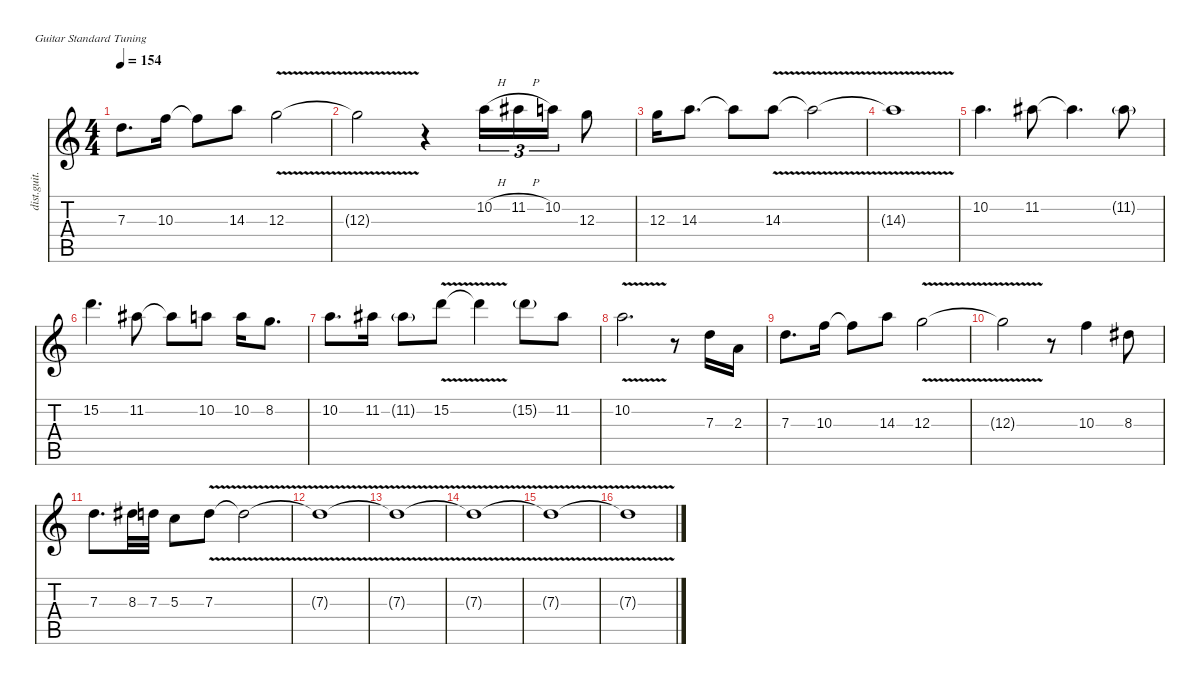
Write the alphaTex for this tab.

\defaultSystemsLayout 4
\hideDynamics
\bracketExtendMode nobrackets
\otherSystemsTrackNameOrientation horizontal
\track ("Lead Guitar" "dist.guit.") {instrument distortionguitar}
\staff {score tabs}
\tuning (E4 B3 G3 D3 A2 E2)
\ts (4 4)
\tempo 154
\clef g2
\ks c
7.3.8{d dy f beam Down} 10.3.16{beam Down} 10.3{t}.8{beam Down} 14.3.8{beam Down} 12.3{v}.2{beam Down} |
12.3{v t}.2{beam Down} r.4{beam Down} 10.2{h}.16{tu (3 2) beam Down} 11.2{h acc #}.16{tu (3 2) beam Down} 10.2.16{tu (3 2) beam Down} 12.3.8{beam Down} |
12.3.16{beam Down} 14.3.8{d beam Down} 14.3{t}.8{beam Down} 14.3{v}.8{beam Down} 14.3{v t}.2{beam Down} |
14.3{v t}.1{beam Down} |
10.2.4{d beam Down} 11.2{acc #}.8{beam Down} 11.2{t acc #}.4{d beam Down} 11.2{g acc #}.8{dy mf beam Down} |
15.2.4{d dy f beam Down} 11.2{acc #}.8{beam Down} 11.2{t acc #}.8{beam Down} 10.2.8{beam Down} 10.2.16{beam Down} 8.2.8{d beam Down} |
10.2.8{d beam Down} 11.2{acc #}.16{beam Down} 11.2{g acc #}.8{dy mf beam Down} 15.2{v}.8{dy f beam Down} 15.2{v t}.4{beam Down} 15.2{g}.8{dy mf beam Down} 11.2{acc #}.8{dy f beam Down} |
10.2{v}.2{d beam Down} r.8{beam Down} 7.3.16{beam Down} 2.3.16{beam Down} |
7.3.8{d beam Down} 10.3.16{beam Down} 10.3{t}.8{beam Down} 14.3.8{beam Down} 12.3{v}.2{beam Down} |
12.3{v t}.2{beam Down} r.8{beam Down} 10.3.4{beam Down} 8.3{acc #}.8{beam Down} |
7.3.8{d beam Down} 8.3{acc #}.32{beam Down} 7.3.32{beam Down} 5.3.8{beam Down} 7.3{v}.8{beam Down} 7.3{v t}.2{beam Down} |
7.3{v t}.1{beam Down} |
7.3{v t}.1{beam Down} |
7.3{v t}.1{beam Down} |
7.3{v t}.1{dy mf beam Down} |
7.3{t}.1{beam Down}
